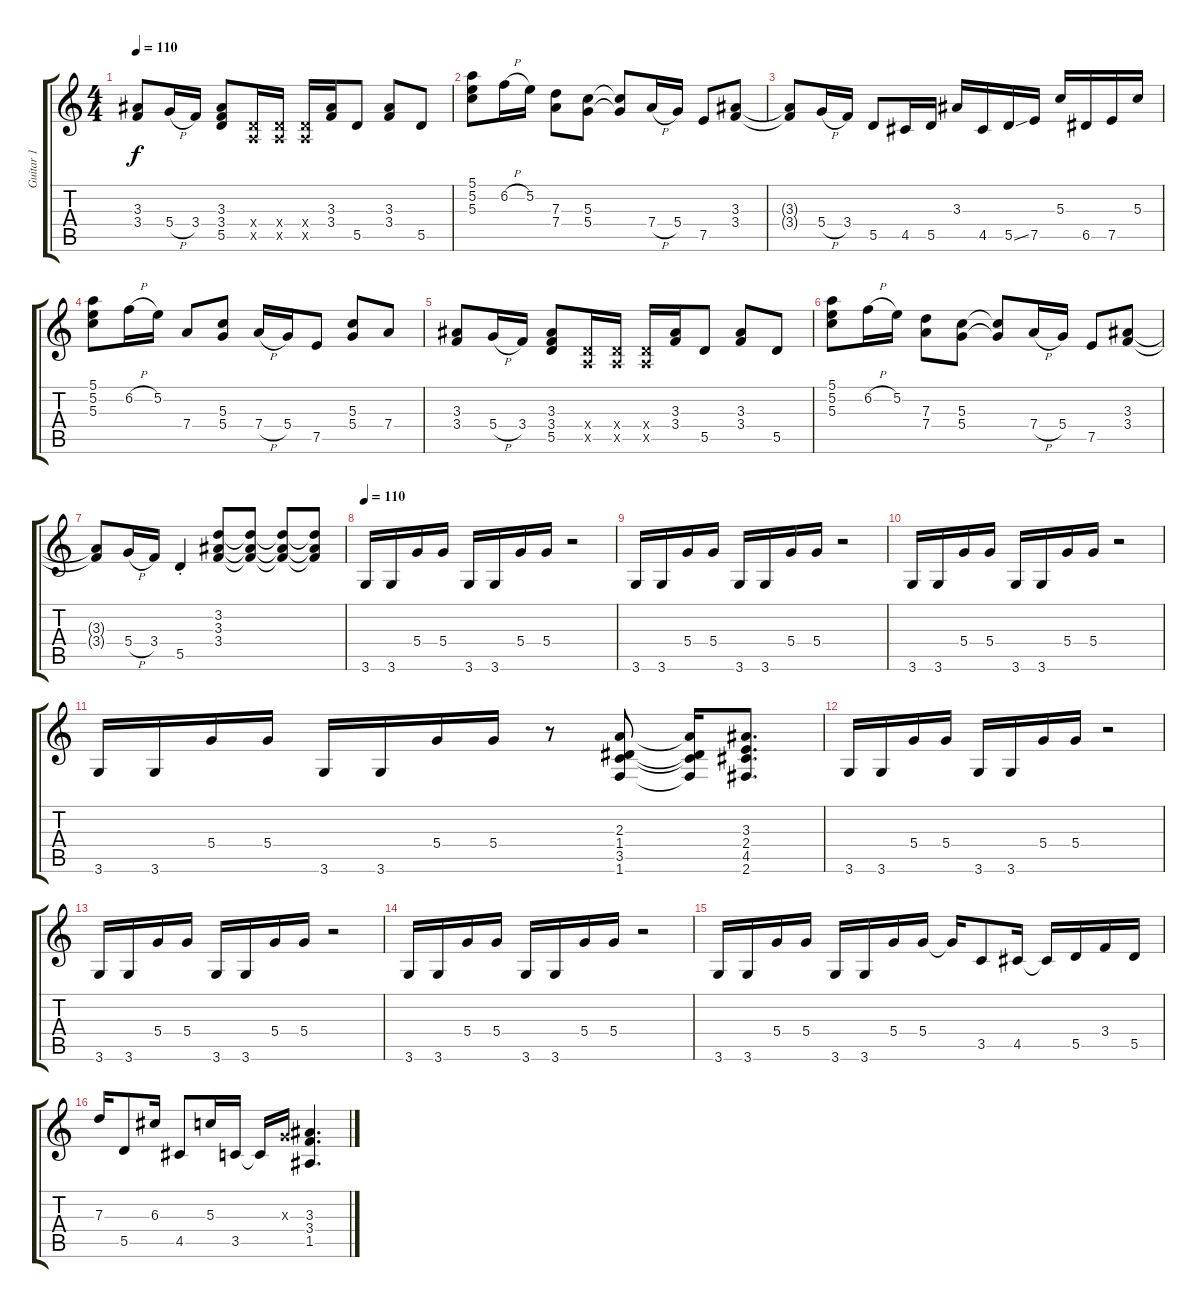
\track ("Guitar 1" "Guitar 1") {instrument distortionguitar}
\staff {score tabs}
\tuning (E4 B3 G3 D3 A2 E2) {hide}
\ts (4 4)
\tempo 110
\clef g2
\ks c
(3.3 3.4).8{dy f} 5.4{h}.16 3.4.16 (3.3 3.4 5.5).8 (0.4{x} 0.5{x}).16 (0.4{x} 0.5{x}).16 (0.4{x} 0.5{x}).16 (3.3 3.4).16 5.5.8 (3.3 3.4).8 5.5.8 |
(5.1 5.2 5.3).8 6.2{h}.16 5.2.16 (7.3 7.4).8 (5.3 5.4).8 (5.3{t} 5.4{t}).8 7.4{h}.16 5.4.16 7.5.8 (3.3 3.4).8 |
(3.3{t} 3.4{t}).8 5.4{h}.16 3.4.16 5.5.8 4.5.16 5.5.16 3.3.16 4.5.16 5.5{ss}.16 7.5.16 5.3.16 6.5.16 7.5.16 5.3.16 |
(5.1 5.2 5.3).8 6.2{h}.16 5.2.16 7.4.8 (5.3 5.4).8 7.4{h}.16 5.4.16 7.5.8 (5.3 5.4).8 7.4.8 |
(3.3 3.4).8 5.4{h}.16 3.4.16 (3.3 3.4 5.5).8 (0.4{x} 0.5{x}).16 (0.4{x} 0.5{x}).16 (0.4{x} 0.5{x}).16 (3.3 3.4).16 5.5.8 (3.3 3.4).8 5.5.8 |
(5.1 5.2 5.3).8 6.2{h}.16 5.2.16 (7.3 7.4).8 (5.3 5.4).8 (5.3{t} 5.4{t}).8 7.4{h}.16 5.4.16 7.5.8 (3.3 3.4).8 |
(3.3{t} 3.4{t}).8 5.4{h}.16 3.4.16 5.5{st}.4 (3.2 3.3 3.4).8{volume 4} (3.2{t} 3.3{t} 3.4{t}).8{volume 16} (3.2{t} 3.3{t} 3.4{t}).8 (3.2{t} 3.3{t} 3.4{t}).8 |
\tempo 110
3.6.16{volume 16} 3.6.16 5.4.16 5.4.16 3.6.16 3.6.16 5.4.16 5.4.16 r.2 |
3.6.16 3.6.16 5.4.16 5.4.16 3.6.16 3.6.16 5.4.16 5.4.16 r.2 |
3.6.16 3.6.16 5.4.16 5.4.16 3.6.16 3.6.16 5.4.16 5.4.16 r.2 |
3.6.16 3.6.16 5.4.16 5.4.16 3.6.16 3.6.16 5.4.16 5.4.16 r.8 (2.3 1.4 3.5 1.6).8 (2.3{t} 1.4{t} 3.5{t} 1.6{t}).16 (3.3 2.4 4.5 2.6).8{d} |
3.6.16 3.6.16 5.4.16 5.4.16 3.6.16 3.6.16 5.4.16 5.4.16 r.2 |
3.6.16 3.6.16 5.4.16 5.4.16 3.6.16 3.6.16 5.4.16 5.4.16 r.2 |
3.6.16 3.6.16 5.4.16 5.4.16 3.6.16 3.6.16 5.4.16 5.4.16 r.2 |
3.6.16 3.6.16 5.4.16 5.4.16 3.6.16 3.6.16 5.4.16 5.4.16 5.4{t}.16 3.5.8 4.5.16 4.5{t}.16 5.5.16 3.4.16 5.5.16 |
7.3.16 5.5.8 6.3.16 4.5.8 5.3.16 3.5.16 3.5{t}.16 0.3{x}.16 (3.3 3.4 1.5).4{d}
